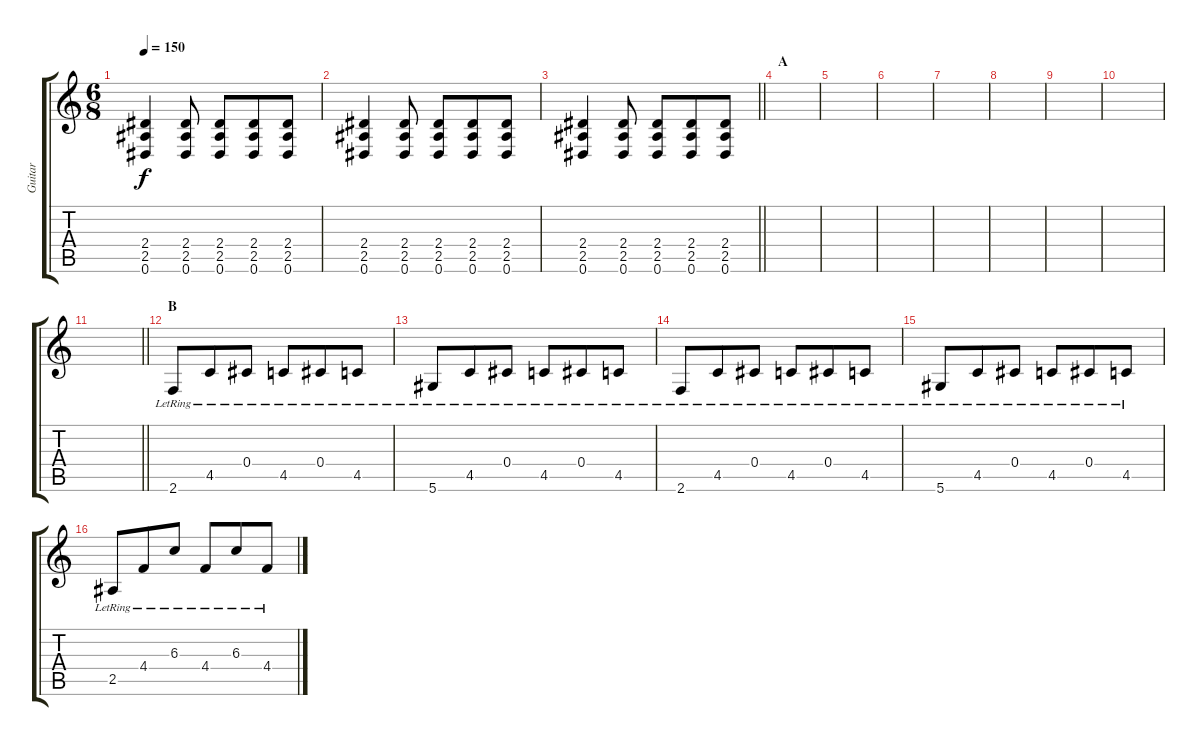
\track ("Guitar" "Guitar") {instrument distortionguitar}
\staff {score tabs}
\tuning (Eb4 Bb3 Gb3 Db3 Ab2 Eb2) {hide}
\ts (6 8)
\tempo 150
\clef g2
\ks c
(2.4 2.5 0.6).4{dy f} (2.4 2.5 0.6).8 (2.4 2.5 0.6).8 (2.4 2.5 0.6).8 (2.4 2.5 0.6).8 |
(2.4 2.5 0.6).4 (2.4 2.5 0.6).8 (2.4 2.5 0.6).8 (2.4 2.5 0.6).8 (2.4 2.5 0.6).8 |
\barLineRight lightlight
(2.4 2.5 0.6).4 (2.4 2.5 0.6).8 (2.4 2.5 0.6).8 (2.4 2.5 0.6).8 (2.4 2.5 0.6).8 |
\section ("" "A")
|
|
|
|
|
|
|
\barLineRight lightlight
|
\section ("" "B")
2.6{lr}.8{instrument acousticguitarsteel} 4.5{lr}.8 0.4{lr}.8 4.5{lr}.8 0.4{lr}.8 4.5{lr}.8 |
5.6{lr}.8 4.5{lr}.8 0.4{lr}.8 4.5{lr}.8 0.4{lr}.8 4.5{lr}.8 |
2.6{lr}.8 4.5{lr}.8 0.4{lr}.8 4.5{lr}.8 0.4{lr}.8 4.5{lr}.8 |
5.6{lr}.8 4.5{lr}.8 0.4{lr}.8 4.5{lr}.8 0.4{lr}.8 4.5{lr}.8 |
2.5{lr}.8 4.4{lr}.8 6.3{lr}.8 4.4{lr}.8 6.3{lr}.8 4.4{lr}.8
